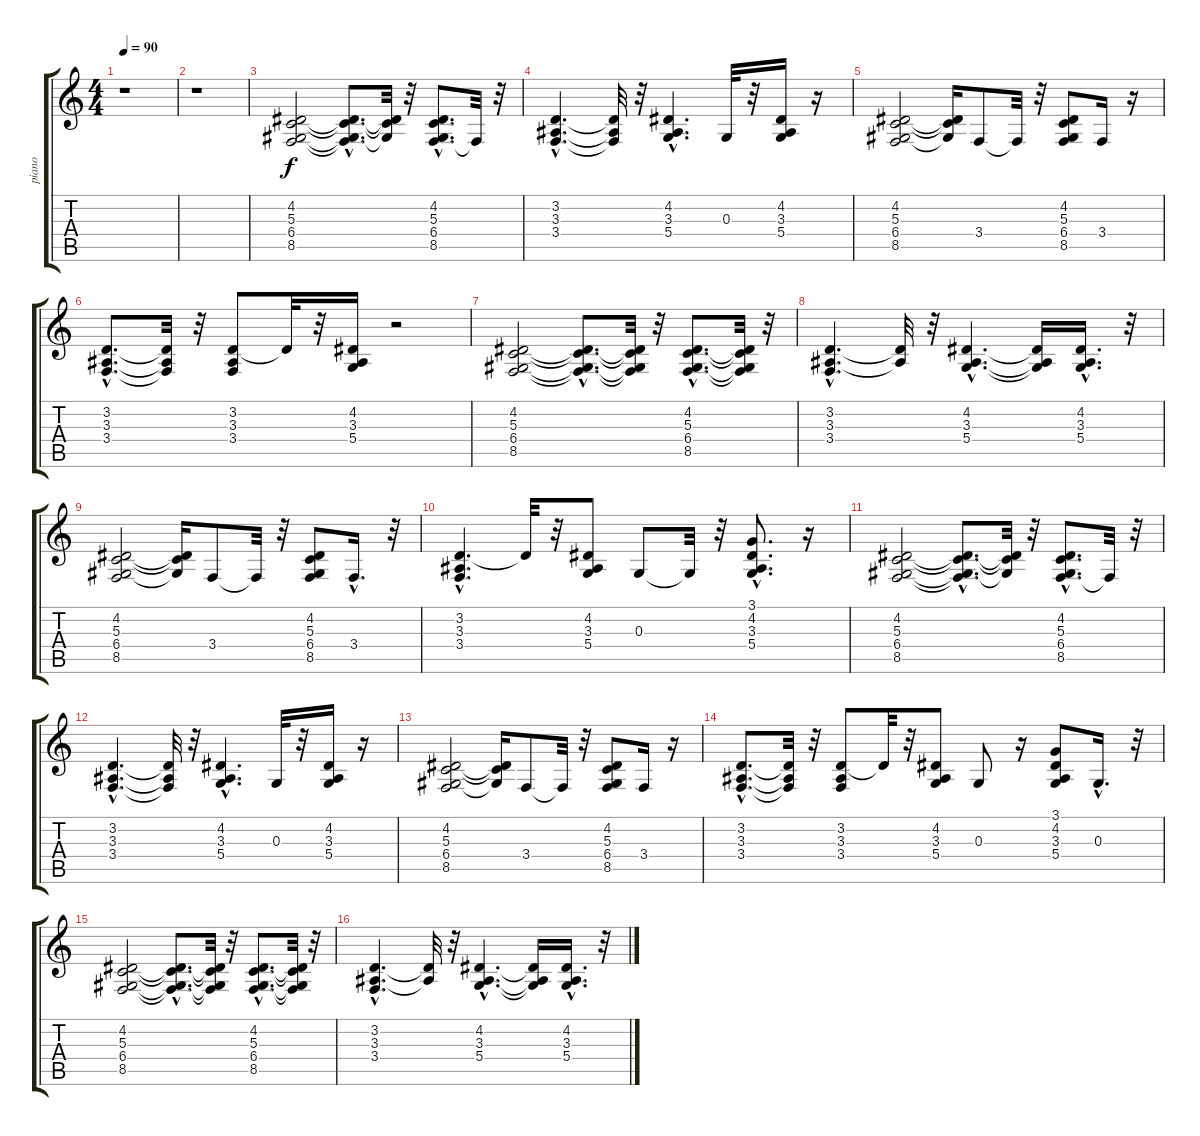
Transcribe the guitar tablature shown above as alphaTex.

\track ("piano" "piano") {instrument acousticgrandpiano}
\staff {score tabs}
\tuning (E4 B3 G3 D3 A2 E2) {hide}
\ts (4 4)
\tempo 90
\clef g2
\ks c
r.1{dy f instrument acousticgrandpiano} |
r.1 |
(4.2 5.3 6.4 8.5).2 (4.2{hac t} 5.3{hac t} 6.4{hac t} 8.5{hac t}).8{d} (4.2{t} 5.3{t} 6.4{t}).32 r.32 (4.2{hac} 5.3{hac} 6.4{hac} 8.5{hac}).8{d} 8.5{t}.32 r.32 |
(3.2{hac} 3.3{hac} 3.4{hac}).4{d} (3.2{t} 3.3{t} 3.4{t}).32 r.32 (4.2{hac} 3.3{hac} 5.4{hac}).4{d} 0.3.32 r.32 (4.2 3.3 5.4).16 r.16 |
(4.2 5.3 6.4 8.5).2 (4.2{t} 5.3{t} 6.4{t}).16 3.4.8 3.4{t}.32 r.32 (4.2 5.3 6.4 8.5).8 3.4.16 r.16 |
(3.2{hac} 3.3{hac} 3.4{hac}).8{d} (3.2{t} 3.3{t} 3.4{t}).32 r.32 (3.2 3.3 3.4).8 3.2{t}.32 r.32 (4.2 3.3 5.4).16 r.2 |
(4.2 5.3 6.4 8.5).2 (4.2{hac t} 5.3{hac t} 6.4{hac t} 8.5{hac t}).8{d} (4.2{t} 5.3{t} 6.4{t} 8.5{t}).32 r.32 (4.2{hac} 5.3{hac} 6.4{hac} 8.5{hac}).8{d} (4.2{t} 5.3{t} 6.4{t} 8.5{t}).32 r.32 |
(3.2{hac} 3.3{hac} 3.4{hac}).4{d} (3.2{t} 3.3{t}).32 r.32 (4.2{hac} 3.3{hac} 5.4{hac}).4{d} (4.2{t} 3.3{t} 5.4{t}).16 (4.2{hac} 3.3{hac} 5.4{hac}).16{d} r.32 |
(4.2 5.3 6.4 8.5).2 (4.2{t} 5.3{t} 6.4{t}).16 3.4.8 3.4{t}.32 r.32 (4.2 5.3 6.4 8.5).8 3.4{hac}.16{d} r.32 |
(3.2{hac} 3.3{hac} 3.4{hac}).4{d} 3.2{t}.32 r.32 (4.2 3.3 5.4).8 0.3.8 0.3{t}.32 r.32 (3.1{hac} 4.2{hac} 3.3{hac} 5.4{hac}).8{d} r.16 |
(4.2 5.3 6.4 8.5).2 (4.2{hac t} 5.3{hac t} 6.4{hac t} 8.5{hac t}).8{d} (4.2{t} 5.3{t} 6.4{t}).32 r.32 (4.2{hac} 5.3{hac} 6.4{hac} 8.5{hac}).8{d} 8.5{t}.32 r.32 |
(3.2{hac} 3.3{hac} 3.4{hac}).4{d} (3.2{t} 3.3{t} 3.4{t}).32 r.32 (4.2{hac} 3.3{hac} 5.4{hac}).4{d} 0.3.32 r.32 (4.2 3.3 5.4).16 r.16 |
(4.2 5.3 6.4 8.5).2 (4.2{t} 5.3{t} 6.4{t}).16 3.4.8 3.4{t}.32 r.32 (4.2 5.3 6.4 8.5).8 3.4.16 r.16 |
(3.2{hac} 3.3{hac} 3.4{hac}).8{d} (3.2{t} 3.3{t} 3.4{t}).32 r.32 (3.2 3.3 3.4).8 3.2{t}.32 r.32 (4.2 3.3 5.4).8 0.3.8 r.16 (3.1 4.2 3.3 5.4).8 0.3{hac}.16{d} r.32 |
(4.2 5.3 6.4 8.5).2 (4.2{hac t} 5.3{hac t} 6.4{hac t} 8.5{hac t}).8{d} (4.2{t} 5.3{t} 6.4{t} 8.5{t}).32 r.32 (4.2{hac} 5.3{hac} 6.4{hac} 8.5{hac}).8{d} (4.2{t} 5.3{t} 6.4{t} 8.5{t}).32 r.32 |
(3.2{hac} 3.3{hac} 3.4{hac}).4{d} (3.2{t} 3.3{t}).32 r.32 (4.2{hac} 3.3{hac} 5.4{hac}).4{d} (4.2{t} 3.3{t} 5.4{t}).16 (4.2{hac} 3.3{hac} 5.4{hac}).16{d} r.32
